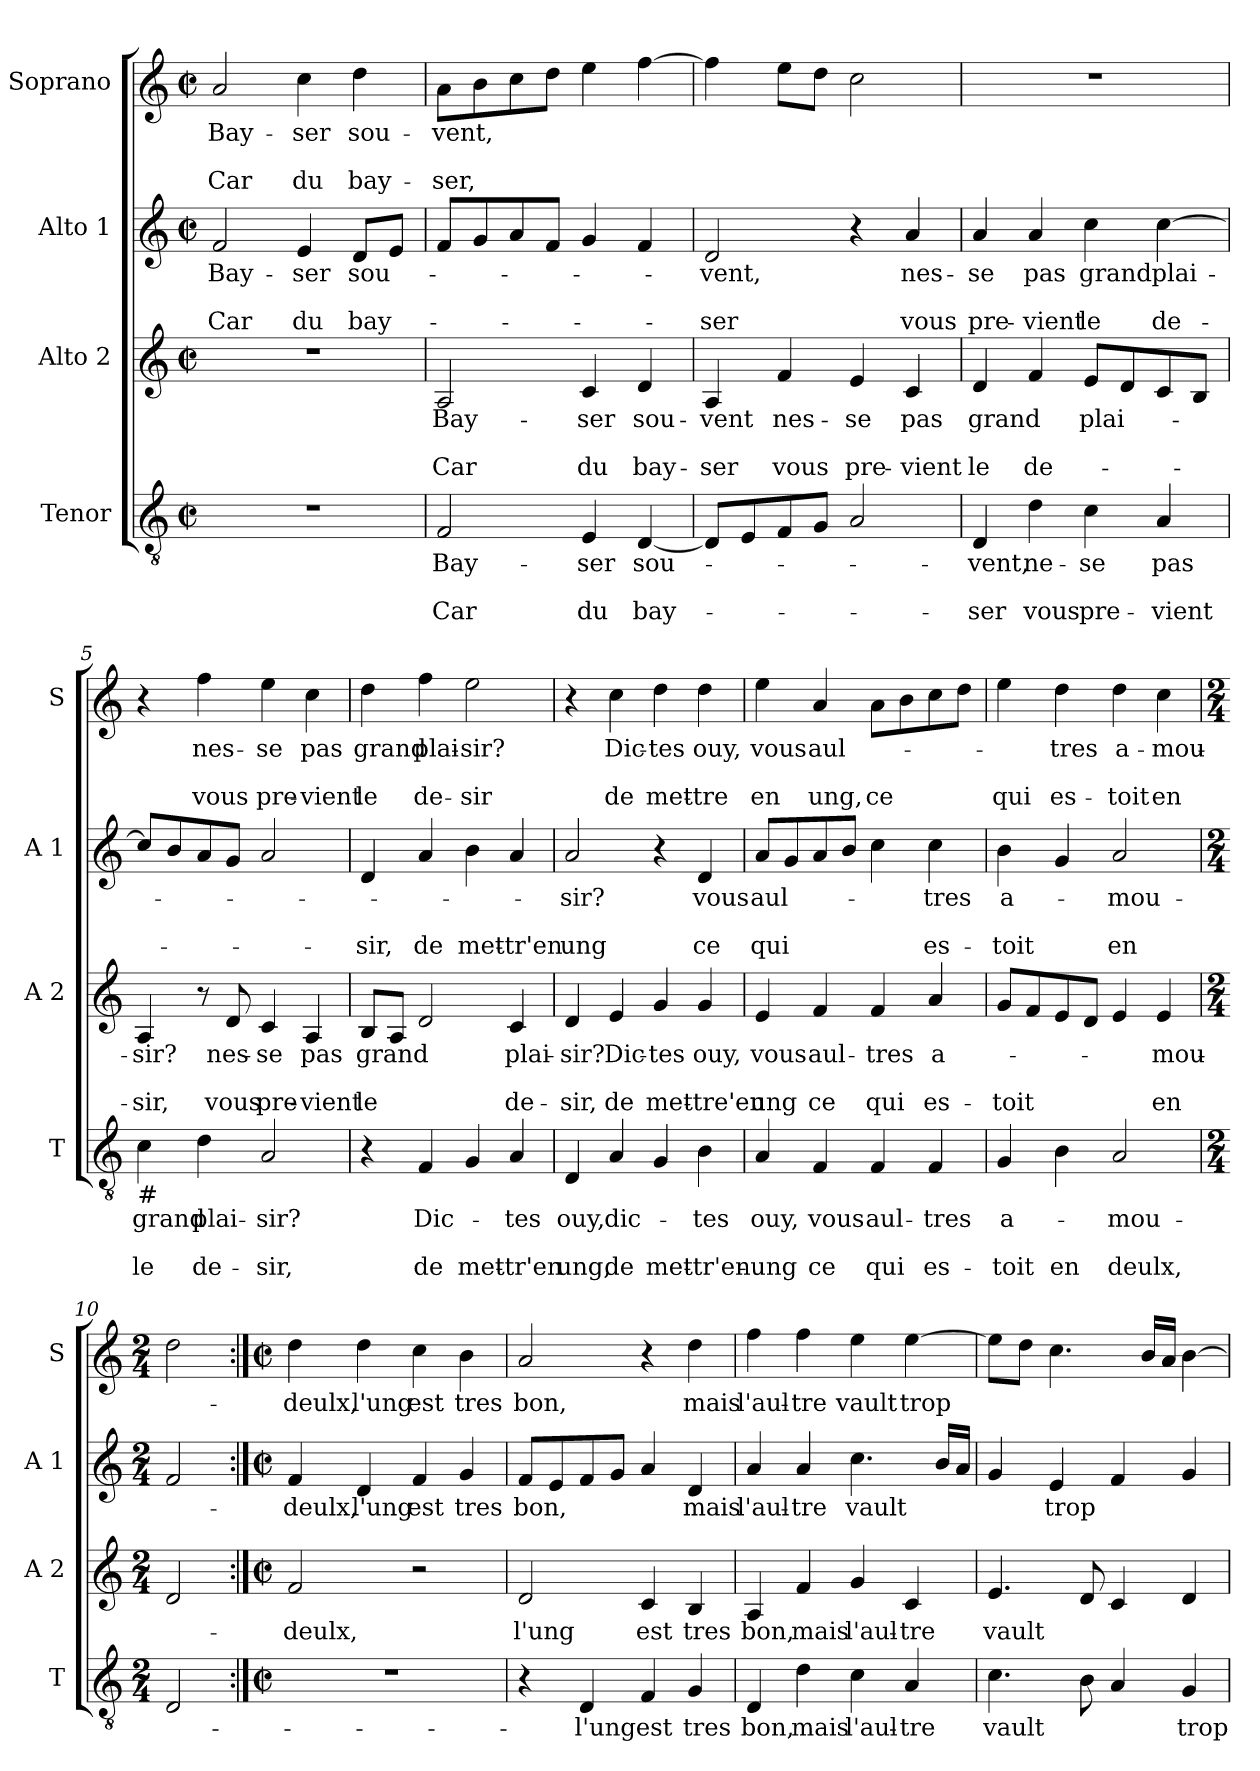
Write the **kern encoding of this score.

**kern	**text	**text	**text	**kern	**text	**text	**text	**kern	**text	**text	**text	**kern	**text	**text	**text
*part4	*part4	*part4	*part4	*part3	*part3	*part3	*part3	*part2	*part2	*part2	*part2	*part1	*part1	*part1	*part1
*staff4	*staff4	*staff4	*staff4	*staff3	*staff3	*staff3	*staff3	*staff2	*staff2	*staff2	*staff2	*staff1	*staff1	*staff1	*staff1
*I"Tenor	*	*	*	*I"Alto 2	*	*	*	*I"Alto 1	*	*	*	*I"Soprano	*	*	*
*I'T	*	*	*	*I'A 2	*	*	*	*I'A 1	*	*	*	*I'S	*	*	*
*clefGv2	*	*	*	*clefG2	*	*	*	*clefG2	*	*	*	*clefG2	*	*	*
*k[]	*	*	*	*k[]	*	*	*	*k[]	*	*	*	*k[]	*	*	*
*C:	*	*	*	*C:	*	*	*	*C:	*	*	*	*C:	*	*	*
*M2/2	*	*	*	*M2/2	*	*	*	*M2/2	*	*	*	*M2/2	*	*	*
*met(c|)	*	*	*	*met(c|)	*	*	*	*met(c|)	*	*	*	*met(c|)	*	*	*
=1	=1	=1	=1	=1	=1	=1	=1	=1	=1	=1	=1	=1	=1	=1	=1
!	!	!	!	!	!	!	!	!	!LO:LY:b	!	!LO:LY:b	!	!LO:LY:b	!	!LO:LY:b
1r	.	.	.	1r	.	.	.	2f/	Bay-	.	Car	2a/	Bay-	.	Car
!	!	!	!	!	!	!	!	!	!LO:LY:b	!	!LO:LY:b	!	!LO:LY:b	!	!LO:LY:b
.	.	.	.	.	.	.	.	4e/	-ser	.	du	4cc\	-ser	.	du
!	!	!	!	!	!	!	!	!	!LO:LY:b	!	!LO:LY:b	!	!LO:LY:b	!	!LO:LY:b
.	.	.	.	.	.	.	.	8d/L	sou-	.	bay-	4dd\	sou-	.	bay-
.	.	.	.	.	.	.	.	8e/J	.	.	.	.	.	.	.
=2	=2	=2	=2	=2	=2	=2	=2	=2	=2	=2	=2	=2	=2	=2	=2
!	!LO:LY:b	!	!LO:LY:b	!	!LO:LY:b	!	!LO:LY:b	!	!	!	!	!	!LO:LY:b	!	!LO:LY:b
2F/	Bay-	.	Car	2A/	Bay-	.	Car	8f/L	.	.	.	8a\L	-vent,	.	-ser,
.	.	.	.	.	.	.	.	8g/	.	.	.	8b\	.	.	.
.	.	.	.	.	.	.	.	8a/	.	.	.	8cc\	.	.	.
.	.	.	.	.	.	.	.	8f/J	.	.	.	8dd\J	.	.	.
!	!LO:LY:b	!	!LO:LY:b	!	!LO:LY:b	!	!LO:LY:b	!	!	!	!	!	!	!	!
4E/	-ser	.	du	4c/	-ser	.	du	4g/	.	.	.	4ee\	.	.	.
!	!LO:LY:b	!	!LO:LY:b	!	!LO:LY:b	!	!LO:LY:b	!	!	!	!	!	!	!	!
[4D/	sou-	.	bay-	4d/	sou-	.	bay-	4f/	.	.	.	[4ff\	.	.	.
=3	=3	=3	=3	=3	=3	=3	=3	=3	=3	=3	=3	=3	=3	=3	=3
!	!	!	!	!	!LO:LY:b	!	!LO:LY:b	!	!LO:LY:b	!	!LO:LY:b	!	!	!	!
8D/L]	.	.	.	4A/	-vent	.	-ser	2d/	-vent,	.	-ser	4ff\]	.	.	.
8E/	.	.	.	.	.	.	.	.	.	.	.	.	.	.	.
!	!	!	!	!	!LO:LY:b	!	!LO:LY:b	!	!	!	!	!	!	!	!
8F/	.	.	.	4f/	nes-	.	vous	.	.	.	.	8ee\L	.	.	.
8G/J	.	.	.	.	.	.	.	.	.	.	.	8dd\J	.	.	.
!	!	!	!	!	!LO:LY:b	!	!LO:LY:b	!	!	!	!	!	!	!	!
2A/	.	.	.	4e/	-se	.	pre-	4r	.	.	.	2cc\	.	.	.
!	!	!	!	!	!LO:LY:b	!	!LO:LY:b	!	!LO:LY:b	!	!LO:LY:b	!	!	!	!
.	.	.	.	4c/	pas	.	-vient	4a/	nes-	.	vous	.	.	.	.
=4	=4	=4	=4	=4	=4	=4	=4	=4	=4	=4	=4	=4	=4	=4	=4
!	!LO:LY:b	!	!LO:LY:b	!	!LO:LY:b	!	!LO:LY:b	!	!LO:LY:b	!	!LO:LY:b	!	!	!	!
4D/	-vent,	.	-ser	4d/	grand	.	le	4a/	-se	.	pre-	1r	.	.	.
!	!LO:LY:b	!	!LO:LY:b	!	!	!	!LO:LY:b	!	!LO:LY:b	!	!LO:LY:b	!	!	!	!
4d\	ne-	.	vous	4f/	.	.	de-	4a/	pas	.	-vient	.	.	.	.
!	!LO:LY:b	!	!LO:LY:b	!	!LO:LY:b	!	!	!	!LO:LY:b	!	!LO:LY:b	!	!	!	!
4c\	-se	.	pre-	8e/L	plai-	.	.	4cc\	grand	.	le	.	.	.	.
.	.	.	.	8d/	.	.	.	.	.	.	.	.	.	.	.
!	!LO:LY:b	!	!LO:LY:b	!	!	!	!	!	!LO:LY:b	!	!LO:LY:b	!	!	!	!
4A/	pas	.	-vient	8c/	.	.	.	[4cc\	plai-	.	de-	.	.	.	.
.	.	.	.	8B/J	.	.	.	.	.	.	.	.	.	.	.
=5	=5	=5	=5	=5	=5	=5	=5	=5	=5	=5	=5	=5	=5	=5	=5
!LO:TX:b:t=#	!	!	!	!	!	!	!	!	!	!	!	!	!	!	!
!	!LO:LY:b	!	!LO:LY:b	!	!LO:LY:b	!	!LO:LY:b	!	!	!	!	!	!	!	!
4c\	grand	.	le	4A/	-sir?	.	-sir,	8cc/L]	.	.	.	4r	.	.	.
.	.	.	.	.	.	.	.	8b/	.	.	.	.	.	.	.
!	!LO:LY:b	!	!LO:LY:b	!	!	!	!	!	!	!	!	!	!LO:LY:b	!	!LO:LY:b
4d\	plai-	.	de-	8r	.	.	.	8a/	.	.	.	4ff\	nes-	.	vous
!	!	!	!	!	!LO:LY:b	!	!LO:LY:b	!	!	!	!	!	!	!	!
.	.	.	.	8d/	nes-	.	vous	8g/J	.	.	.	.	.	.	.
!	!LO:LY:b	!	!LO:LY:b	!	!LO:LY:b	!	!LO:LY:b	!	!	!	!	!	!LO:LY:b	!	!LO:LY:b
2A/	-sir?	.	-sir,	4c/	-se	.	pre-	2a/	.	.	.	4ee\	-se	.	pre-
!	!	!	!	!	!LO:LY:b	!	!LO:LY:b	!	!	!	!	!	!LO:LY:b	!	!LO:LY:b
.	.	.	.	4A/	pas	.	-vient	.	.	.	.	4cc\	pas	.	-vient
!!LO:LB:g=z
=6	=6	=6	=6	=6	=6	=6	=6	=6	=6	=6	=6	=6	=6	=6	=6
!	!	!	!	!	!LO:LY:b	!	!LO:LY:b	!	!	!	!LO:LY:b	!	!LO:LY:b	!	!LO:LY:b
4r	.	.	.	8B/L	grand	.	le	4d/	.	.	-sir,	4dd\	grand	.	le
.	.	.	.	8A/J	.	.	.	.	.	.	.	.	.	.	.
!	!LO:LY:b	!	!LO:LY:b	!	!	!	!	!	!	!	!LO:LY:b	!	!LO:LY:b	!	!LO:LY:b
4F/	Dic-	.	de	2d/	.	.	.	4a/	.	.	de	4ff\	plai-	.	de-
!	!	!	!LO:LY:b	!	!	!	!	!	!	!	!LO:LY:b	!	!LO:LY:b	!	!LO:LY:b
4G/	.	.	met-	.	.	.	.	4b\	.	.	met-	2ee\	-sir?	.	-sir
!	!LO:LY:b	!	!LO:LY:b	!	!LO:LY:b	!	!LO:LY:b	!	!	!	!LO:LY:b	!	!	!	!
4A/	-tes	.	-tr'en	4c/	plai-	.	de-	4a/	.	.	-tr'en	.	.	.	.
=7	=7	=7	=7	=7	=7	=7	=7	=7	=7	=7	=7	=7	=7	=7	=7
!	!LO:LY:b	!	!LO:LY:b	!	!LO:LY:b	!	!LO:LY:b	!	!LO:LY:b	!	!LO:LY:b	!	!	!	!
4D/	ouy,	.	ung,	4d/	-sir?	.	-sir,	2a/	-sir?	.	ung	4r	.	.	.
!	!LO:LY:b	!	!LO:LY:b	!	!LO:LY:b	!	!LO:LY:b	!	!	!	!	!	!LO:LY:b	!	!LO:LY:b
4A/	dic-	.	de	4e/	Dic-	.	de	.	.	.	.	4cc\	Dic-	.	de
!	!	!	!LO:LY:b	!	!LO:LY:b	!	!LO:LY:b	!	!	!	!	!	!LO:LY:b	!	!LO:LY:b
4G/	.	.	met-	4g/	-tes	.	met-	4r	.	.	.	4dd\	-tes	.	met-
!	!LO:LY:b	!	!LO:LY:b	!	!LO:LY:b	!	!LO:LY:b	!	!LO:LY:b	!	!LO:LY:b	!	!LO:LY:b	!	!LO:LY:b
4B\	-tes	.	-tr'en-	4g/	ouy,	.	-tre'en	4d/	vous	.	ce	4dd\	ouy,	.	-tre
=8	=8	=8	=8	=8	=8	=8	=8	=8	=8	=8	=8	=8	=8	=8	=8
!	!LO:LY:b	!	!LO:LY:b	!	!LO:LY:b	!	!LO:LY:b	!	!LO:LY:b	!	!LO:LY:b	!	!LO:LY:b	!	!LO:LY:b
4A/	ouy,	.	-ung	4e/	vous	.	ung	8a/L	aul-	.	qui	4ee\	vous	.	en
.	.	.	.	.	.	.	.	8g/	.	.	.	.	.	.	.
!	!LO:LY:b	!	!LO:LY:b	!	!LO:LY:b	!	!LO:LY:b	!	!	!	!	!	!LO:LY:b	!	!LO:LY:b
4F/	vous	.	ce	4f/	aul-	.	ce	8a/	.	.	.	4a/	aul-	.	ung,
.	.	.	.	.	.	.	.	8b/J	.	.	.	.	.	.	.
!	!LO:LY:b	!	!LO:LY:b	!	!LO:LY:b	!	!LO:LY:b	!	!	!	!	!	!	!	!LO:LY:b
4F/	aul-	.	qui	4f/	-tres	.	qui	4cc\	.	.	.	8a\L	.	.	ce
.	.	.	.	.	.	.	.	.	.	.	.	8b\	.	.	.
!	!LO:LY:b	!	!LO:LY:b	!	!LO:LY:b	!	!LO:LY:b	!	!LO:LY:b	!	!LO:LY:b	!	!	!	!
4F/	-tres	.	es-	4a/	a-	.	es-	4cc\	-tres	.	es-	8cc\	.	.	.
.	.	.	.	.	.	.	.	.	.	.	.	8dd\J	.	.	.
=9	=9	=9	=9	=9	=9	=9	=9	=9	=9	=9	=9	=9	=9	=9	=9
!	!LO:LY:b	!	!LO:LY:b	!	!	!	!LO:LY:b	!	!LO:LY:b	!	!LO:LY:b	!	!	!	!LO:LY:b
4G/	a-	.	-toit	8g/L	.	.	-toit	4b\	a-	.	-toit	4ee\	.	.	qui
.	.	.	.	8f/	.	.	.	.	.	.	.	.	.	.	.
!	!	!	!LO:LY:b	!	!	!	!	!	!	!	!	!	!LO:LY:b	!	!LO:LY:b
4B\	.	.	en	8e/	.	.	.	4g/	.	.	.	4dd\	-tres	.	es-
.	.	.	.	8d/J	.	.	.	.	.	.	.	.	.	.	.
!	!LO:LY:b	!	!LO:LY:b	!	!	!	!	!	!LO:LY:b	!	!LO:LY:b	!	!LO:LY:b	!	!LO:LY:b
2A/	-mou-	.	deulx,	4e/	.	.	.	2a/	-mou-	.	en	4dd\	a-	.	-toit
!	!	!	!	!	!LO:LY:b	!	!LO:LY:b	!	!	!	!	!	!LO:LY:b	!	!LO:LY:b
.	.	.	.	4e/	-mou-	.	en	.	.	.	.	4cc\	-mou-	.	en
=10	=10	=10	=10	=10	=10	=10	=10	=10	=10	=10	=10	=10	=10	=10	=10
*M2/4	*	*	*	*M2/4	*	*	*	*M2/4	*	*	*	*M2/4	*	*	*
2D/	.	.	.	2d/	.	.	.	2f/	.	.	.	2dd\	.	.	.
!!LO:PB:g=z
=11:|!	=11:|!	=11:|!	=11:|!	=11:|!	=11:|!	=11:|!	=11:|!	=11:|!	=11:|!	=11:|!	=11:|!	=11:|!	=11:|!	=11:|!	=11:|!
*M2/2	*	*	*	*M2/2	*	*	*	*M2/2	*	*	*	*M2/2	*	*	*
*met(c|)	*	*	*	*met(c|)	*	*	*	*met(c|)	*	*	*	*met(c|)	*	*	*
!	!	!	!	!	!LO:LY:b	!	!	!	!LO:LY:b	!	!	!	!LO:LY:b	!	!
1r	.	.	.	2f/	deulx,	.	.	4f/	deulx,	.	.	4dd\	deulx,	.	.
!	!	!	!	!	!	!	!	!	!LO:LY:b	!	!	!	!LO:LY:b	!	!
.	.	.	.	.	.	.	.	4d/	l'ung	.	.	4dd\	l'ung	.	.
!	!	!	!	!	!	!	!	!	!LO:LY:b	!	!	!	!LO:LY:b	!	!
.	.	.	.	2r	.	.	.	4f/	est	.	.	4cc\	est	.	.
!	!	!	!	!	!	!	!	!	!LO:LY:b	!	!	!	!LO:LY:b	!	!
.	.	.	.	.	.	.	.	4g/	tres	.	.	4b\	tres	.	.
=12	=12	=12	=12	=12	=12	=12	=12	=12	=12	=12	=12	=12	=12	=12	=12
!	!	!	!	!	!LO:LY:b	!	!	!	!LO:LY:b	!	!	!	!LO:LY:b	!	!
4r	.	.	.	2d/	l'ung	.	.	8f/L	bon,	.	.	2a/	bon,	.	.
.	.	.	.	.	.	.	.	8e/	.	.	.	.	.	.	.
!	!LO:LY:b	!	!	!	!	!	!	!	!	!	!	!	!	!	!
4D/	l'ung	.	.	.	.	.	.	8f/	.	.	.	.	.	.	.
.	.	.	.	.	.	.	.	8g/J	.	.	.	.	.	.	.
!	!LO:LY:b	!	!	!	!LO:LY:b	!	!	!	!	!	!	!	!	!	!
4F/	est	.	.	4c/	est	.	.	4a/	.	.	.	4r	.	.	.
!	!LO:LY:b	!	!	!	!LO:LY:b	!	!	!	!LO:LY:b	!	!	!	!LO:LY:b	!	!
4G/	tres	.	.	4B/	tres	.	.	4d/	mais	.	.	4dd\	mais	.	.
=13	=13	=13	=13	=13	=13	=13	=13	=13	=13	=13	=13	=13	=13	=13	=13
!	!LO:LY:b	!	!	!	!LO:LY:b	!	!	!	!LO:LY:b	!	!	!	!LO:LY:b	!	!
4D/	bon,	.	.	4A/	bon,	.	.	4a/	l'aul-	.	.	4ff\	l'aul-	.	.
!	!LO:LY:b	!	!	!	!LO:LY:b	!	!	!	!LO:LY:b	!	!	!	!LO:LY:b	!	!
4d\	mais	.	.	4f/	mais	.	.	4a/	-tre	.	.	4ff\	-tre	.	.
!	!LO:LY:b	!	!	!	!LO:LY:b	!	!	!	!LO:LY:b	!	!	!	!LO:LY:b	!	!
4c\	l'aul-	.	.	4g/	l'aul-	.	.	4.cc\	vault	.	.	4ee\	vault	.	.
!	!LO:LY:b	!	!	!	!LO:LY:b	!	!	!	!	!	!	!	!LO:LY:b	!	!
4A/	-tre	.	.	4c/	-tre	.	.	.	.	.	.	[4ee\	trop	.	.
.	.	.	.	.	.	.	.	16b/LL	.	.	.	.	.	.	.
.	.	.	.	.	.	.	.	16a/JJ	.	.	.	.	.	.	.
=14	=14	=14	=14	=14	=14	=14	=14	=14	=14	=14	=14	=14	=14	=14	=14
!	!LO:LY:b	!	!	!	!LO:LY:b	!	!	!	!	!	!	!	!	!	!
4.c\	vault	.	.	4.e/	vault	.	.	4g/	.	.	.	8ee\L]	.	.	.
.	.	.	.	.	.	.	.	.	.	.	.	8dd\J	.	.	.
!	!	!	!	!	!	!	!	!	!LO:LY:b	!	!	!	!	!	!
.	.	.	.	.	.	.	.	4e/	trop	.	.	4.cc\	.	.	.
8B\	.	.	.	8d/	.	.	.	.	.	.	.	.	.	.	.
4A/	.	.	.	4c/	.	.	.	4f/	.	.	.	.	.	.	.
.	.	.	.	.	.	.	.	.	.	.	.	16b/LL	.	.	.
.	.	.	.	.	.	.	.	.	.	.	.	16a/JJ	.	.	.
!	!LO:LY:b	!	!	!	!	!	!	!	!	!	!	!	!	!	!
4G/	trop	.	.	4d/	.	.	.	4g/	.	.	.	[4b\	.	.	.
=	=	=	=	=	=	=	=	=	=	=	=	=	=	=	=
*-	*-	*-	*-	*-	*-	*-	*-	*-	*-	*-	*-	*-	*-	*-	*-
